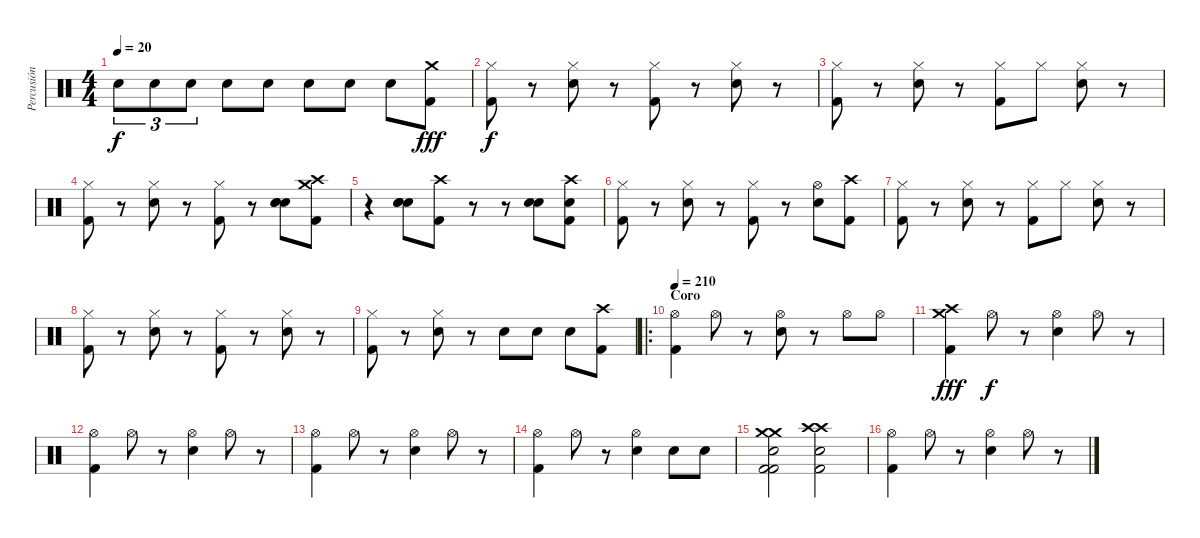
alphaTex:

\track ("Percusión" "Percusión") {instrument percussion}
\staff {score}
\articulation defaults
\ts (4 4)
\tempo 20
\clef neutral
\ks c "Snare (hit) 2".8{tu (3 2) dy f} "Snare (hit) 2".8{tu (3 2)} "Snare (hit) 2".8{tu (3 2)} "Snare (hit) 2".8 "Snare (hit) 2".8 "Snare (hit) 2".8 "Snare (hit) 2".8 "Snare (hit) 2".8
("Kick (hit) 2" "Crash medium (hit)").8{dy fff} |
("Hi-Hat (closed)" "Kick (hit) 2").8{dy f} r.8 ("Hi-Hat (closed)" "Snare (hit) 2").8 r.8 ("Hi-Hat (closed)" "Kick (hit) 2").8 r.8 ("Hi-Hat (closed)" "Snare (hit) 2").8 r.8 |
("Hi-Hat (closed)" "Kick (hit) 2").8 r.8 ("Hi-Hat (closed)" "Snare (hit) 2").8 r.8 ("Hi-Hat (closed)" "Kick (hit) 2").8 "Hi-Hat (closed)".8 ("Hi-Hat (closed)" "Snare (hit) 2").8 r.8 |
("Hi-Hat (closed)" "Kick (hit) 2").8 r.8 ("Hi-Hat (closed)" "Snare (hit) 2").8 r.8 ("Hi-Hat (closed)" "Kick (hit) 2").8 r.8 ("Snare (hit) 2" "Snare (hit) 2" "Snare (hit) 2").8 ("Kick (hit) 2" "Crash medium (hit)" "Crash high (hit)").8 |
r.4 ("Snare (hit) 2" "Snare (hit) 2" "Snare (hit) 2").8 ("Kick (hit) 2" "Crash high (hit)").8 r.8 r.8 ("Snare (hit) 2" "Snare (hit) 2").8 ("Kick (hit) 2" "Snare (hit) 2" "Crash high (hit)").8 |
("Hi-Hat (closed)" "Kick (hit) 2").8 r.8 ("Hi-Hat (closed)" "Snare (hit) 2").8 r.8 ("Hi-Hat (closed)" "Kick (hit) 2").8 r.8 ("Hi-Hat (open)" "Snare (hit) 2").8 ("Crash high (hit)" "Kick (hit) 2").8 |
("Hi-Hat (closed)" "Kick (hit) 2").8 r.8 ("Hi-Hat (closed)" "Snare (hit) 2").8 r.8 ("Hi-Hat (closed)" "Kick (hit) 2").8 "Hi-Hat (closed)".8 ("Hi-Hat (closed)" "Snare (hit) 2").8 r.8 |
("Hi-Hat (closed)" "Kick (hit) 2").8 r.8 ("Hi-Hat (closed)" "Snare (hit) 2").8 r.8 ("Hi-Hat (closed)" "Kick (hit) 2").8 r.8 ("Hi-Hat (closed)" "Snare (hit) 2").8 r.8 |
("Hi-Hat (closed)" "Kick (hit) 2").8 r.8 ("Hi-Hat (closed)" "Snare (hit) 2").8 r.8 "Snare (hit) 2".8 "Snare (hit) 2".8 "Snare (hit) 2".8 ("Crash high (hit)" "Kick (hit) 2").8 |
\ro
\section ("" "Coro")
\tempo 210
("Hi-Hat (open)" "Kick (hit) 2").4 "Hi-Hat (open)".8 r.8 ("Hi-Hat (open)" "Snare (hit) 2").8 r.8 "Hi-Hat (open)".8 "Hi-Hat (open)".8 |
("Crash high (hit)" "Kick (hit) 2" "Crash medium (hit)").4{dy fff} "Hi-Hat (open)".8{dy f} r.8 ("Hi-Hat (open)" "Snare (hit) 2").4 "Hi-Hat (open)".8 r.8 |
("Hi-Hat (open)" "Kick (hit) 2").4 "Hi-Hat (open)".8 r.8 ("Hi-Hat (open)" "Snare (hit) 2").4 "Hi-Hat (open)".8 r.8 |
("Hi-Hat (open)" "Kick (hit) 2").4 "Hi-Hat (open)".8 r.8 ("Hi-Hat (open)" "Snare (hit) 2").4 "Hi-Hat (open)".8 r.8 |
("Hi-Hat (open)" "Kick (hit) 2").4 "Hi-Hat (open)".8 r.8 ("Hi-Hat (open)" "Snare (hit) 2").4 "Snare (hit) 2".8 "Snare (hit) 2".8 |
("Crash medium (hit)" "Crash medium (hit)" "Kick (hit) 2" "Kick (hit) 2" "Snare (hit) 2").2 ("Crash high (hit)" "Crash high (hit)" "Kick (hit) 2" "Snare (hit) 2").2 |
("Hi-Hat (open)" "Kick (hit) 2").4 "Hi-Hat (open)".8 r.8 ("Hi-Hat (open)" "Snare (hit) 2").4 "Hi-Hat (open)".8 r.8
